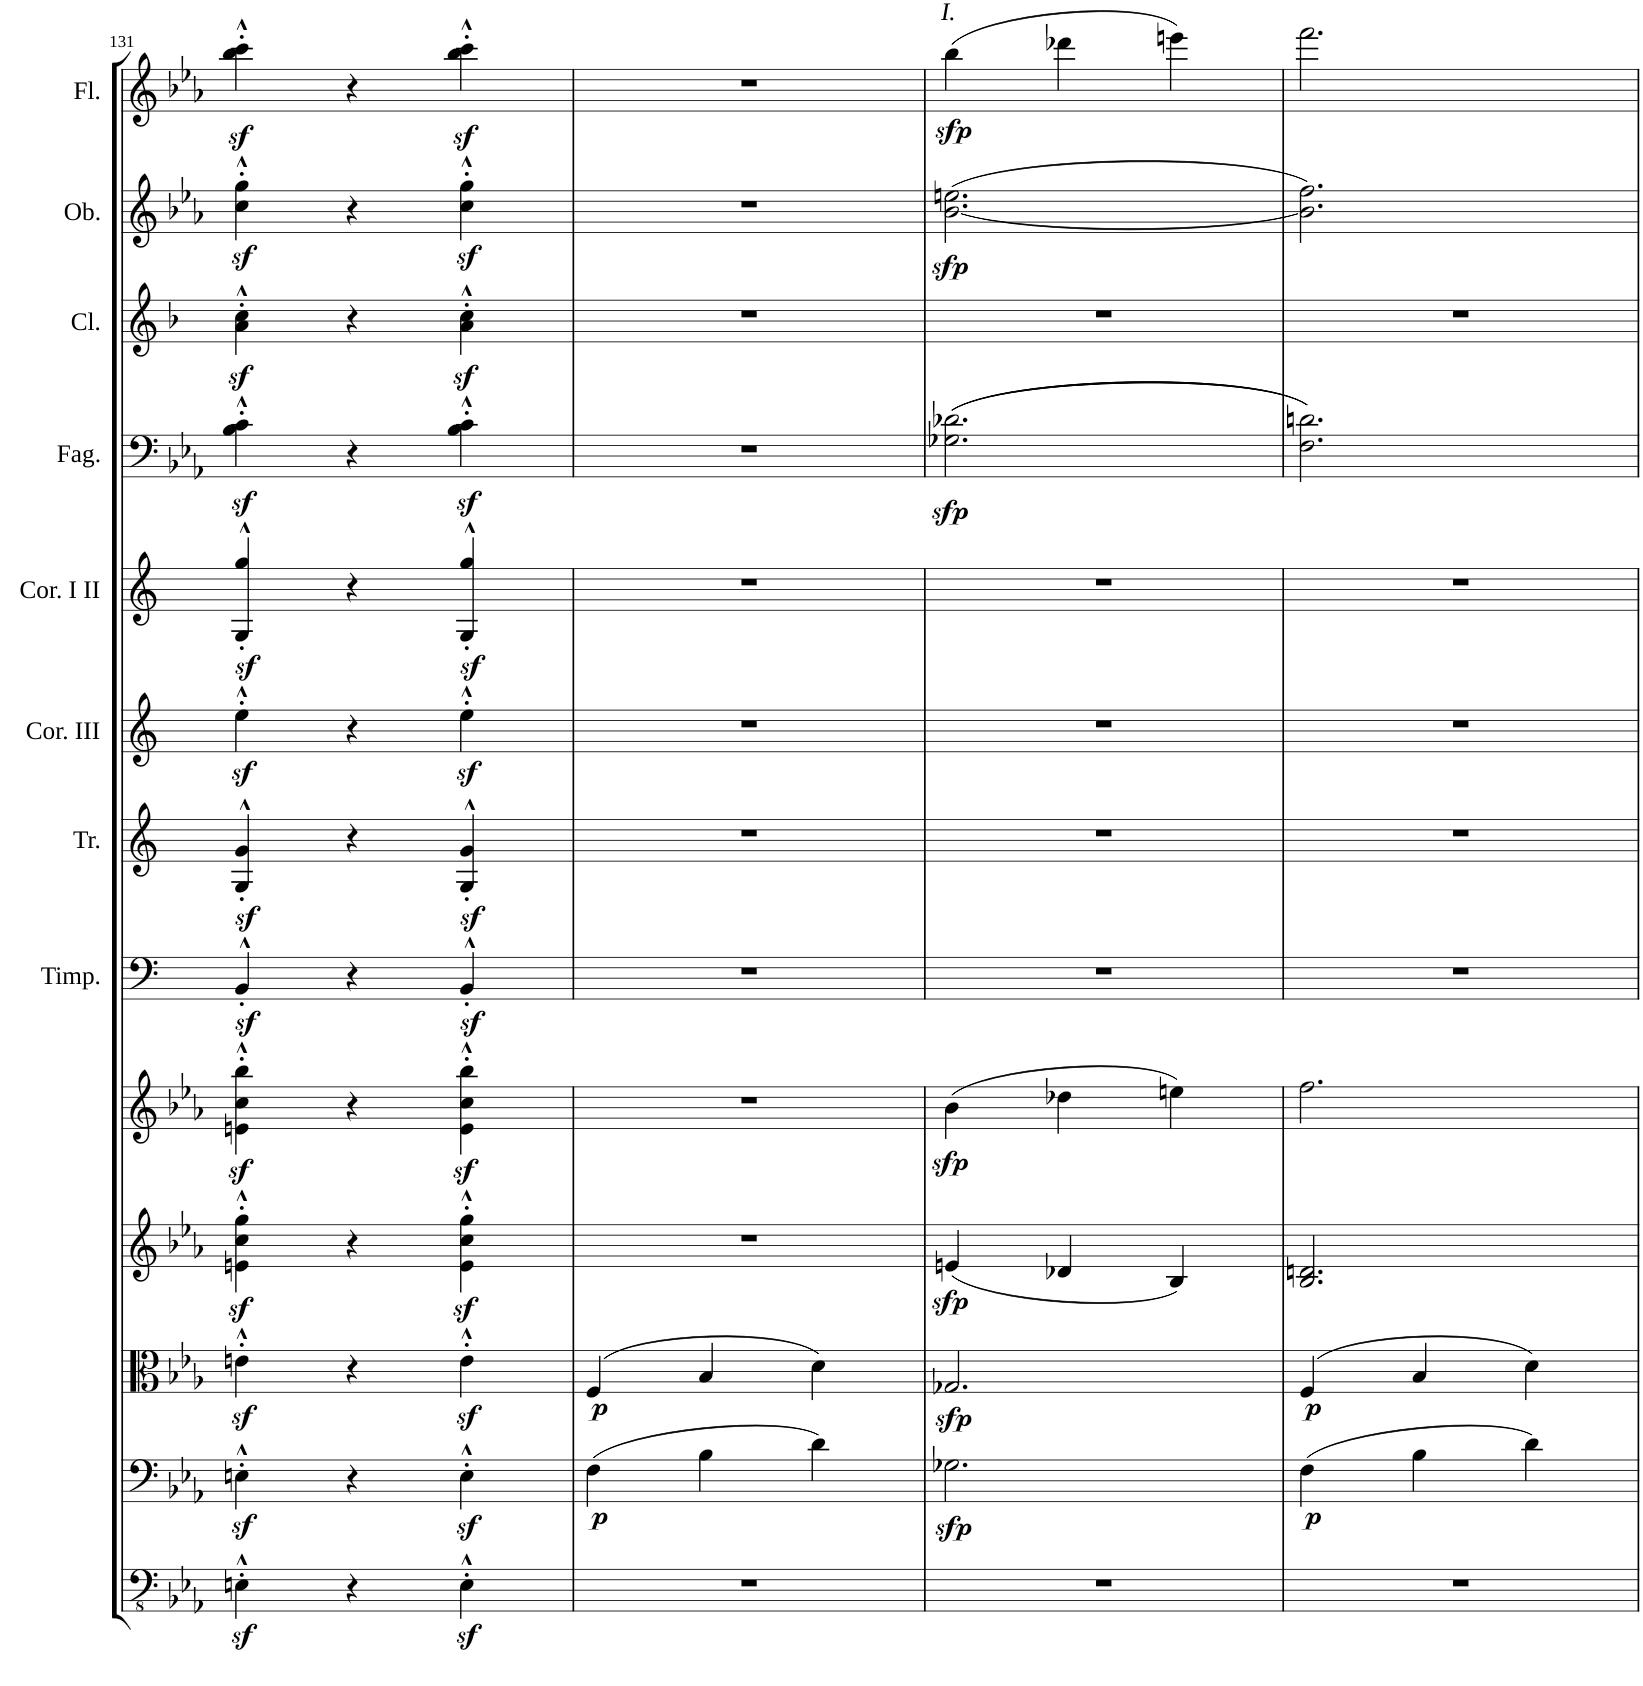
**kern	**kern	**dynam	**kern	**dynam	**kern	**dynam	**kern	**dynam	**kern	**kern	**kern	**kern	**kern	**dynam	**kern	**kern	**dynam	**kern	**dynam
*part13	*part12	*part12	*part11	*part11	*part10	*part10	*part9	*part9	*part8	*part7	*part6	*part5	*part4	*part4	*part3	*part2	*part2	*part1	*part1
*staff13	*staff12	*staff12	*staff11	*staff11	*staff10	*staff10	*staff9	*staff9	*staff8	*staff7	*staff6	*staff5	*staff4	*staff4	*staff3	*staff2	*staff2	*staff1	*staff1
*I"Basso	*I"Violoncello	*	*I"Viola	*	*I"Violino II	*	*I"Violino I	*	*I"Timpani in Es-B	*I"Trombe in Es	*I"Corno in Es III	*I"Corni in Es I II	*I"Fagotti	*	*I"Clarinetti in B	*I"Oboi	*	*I"Flauti	*
*	*	*	*	*	*	*	*	*	*I'Timp.	*I'Tr.	*I'Cor. III	*I'Cor. I II	*I'Fag.	*	*I'Cl.	*I'Ob.	*	*I'Fl.	*
!!LO:PB:g=z
*clefFv4	*clefF4	*	*clefC3	*	*clefG2	*	*clefG2	*	*clefF4	*clefG2	*clefG2	*clefG2	*clefF4	*	*clefG2	*clefG2	*	*clefG2	*
*	*	*	*	*	*	*	*	*	*	*Trd-2c-3	*Trd5c9	*Trd5c9	*	*	*Trd1c2	*	*	*	*
*k[b-e-a-]	*k[b-e-a-]	*	*k[b-e-a-]	*	*k[b-e-a-]	*	*k[b-e-a-]	*	*k[b-e-a-]	*k[]	*k[]	*k[]	*k[b-e-a-]	*	*k[b-]	*k[b-e-a-]	*	*k[b-e-a-]	*
*M3/4	*M3/4	*	*M3/4	*	*M3/4	*	*M3/4	*	*M3/4	*M3/4	*M3/4	*M3/4	*M3/4	*	*M3/4	*M3/4	*	*M3/4	*
=131	=131	=131	=131	=131	=131	=131	=131	=131	=131	=131	=131	=131	=131	=131	=131	=131	=131	=131	=131
4EEnz<'^^\	4Enz<'^^\	.	4enz<'^^\	.	4en\z<'^^ 4cc\z<'^^ 4gg\z<'^^	.	4en\z<'^^ 4cc\z<'^^ 4bb-\z<'^^	.	4BB-z<'^^/	4G/z<'^^ 4g/z<'^^	4eez<'^^\	4G/z<'^^ 4gg/z<'^^	4B-\z<'^^ 4c\z<'^^	.	4a\z<'^^ 4cc\z<'^^	4cc\z<'^^ 4gg\z<'^^	.	4bb-\z<'^^ 4ccc\z<'^^	.
4r	4r	.	4r	.	4r	.	4r	.	4r	4r	4r	4r	4r	.	4r	4r	.	4r	.
4EEz<'^^\	4Ez<'^^\	.	4ez<'^^\	.	4e\z<'^^ 4cc\z<'^^ 4gg\z<'^^	.	4e\z<'^^ 4cc\z<'^^ 4bb-\z<'^^	.	4BB-z<'^^/	4G/z<'^^ 4g/z<'^^	4eez<'^^\	4G/z<'^^ 4gg/z<'^^	4B-\z<'^^ 4c\z<'^^	.	4a\z<'^^ 4cc\z<'^^	4cc\z<'^^ 4gg\z<'^^	.	4bb-\z<'^^ 4ccc\z<'^^	.
=132	=132	=132	=132	=132	=132	=132	=132	=132	=132	=132	=132	=132	=132	=132	=132	=132	=132	=132	=132
!	!	!LO:DY:b	!	!LO:DY:b	!	!	!	!	!	!	!	!	!	!	!	!	!	!	!
2.r	(4F\	p	(4F/	p	2.r	.	2.r	.	2.r	2.r	2.r	2.r	2.r	.	2.r	2.r	.	2.r	.
.	4B-\	.	4B-/	.	.	.	.	.	.	.	.	.	.	.	.	.	.	.	.
.	4d\)	.	4d\)	.	.	.	.	.	.	.	.	.	.	.	.	.	.	.	.
=133	=133	=133	=133	=133	=133	=133	=133	=133	=133	=133	=133	=133	=133	=133	=133	=133	=133	=133	=133
!	!	!	!	!	!	!	!	!	!	!	!	!	!	!	!	!	!	!LO:TX:a:i:t=I.	!
!	!	!LO:DY:b	!	!LO:DY:b	!	!LO:DY:b	!	!LO:DY:b	!	!	!	!	!	!LO:DY:b	!	!	!LO:DY:b	!	!LO:DY:b
2.r	2.G-X^\	sfp	2.G-X^/	sfp	(4en^/	sfp	(4b-^\	sfp	2.r	2.r	2.r	2.r	((2.G-X\^ 2.d-X\^	sfp	2.r	([2.b-\^ 2.een\^	sfp	(4bb-^\	sfp
.	.	.	.	.	4d-X/	.	4dd-X\	.	.	.	.	.	.	.	.	.	.	4ddd-X\	.
.	.	.	.	.	4B-/)	.	4een\)	.	.	.	.	.	.	.	.	.	.	4eeen\)	.
=134	=134	=134	=134	=134	=134	=134	=134	=134	=134	=134	=134	=134	=134	=134	=134	=134	=134	=134	=134
!	!	!LO:DY:b	!	!LO:DY:b	!	!	!	!	!	!	!	!	!	!	!	!	!	!	!
2.r	(4F\	p	(4F/	p	2.B-/ 2.dn/	.	2.ff\	.	2.r	2.r	2.r	2.r	2.F\ 2.dn\))	.	2.r	2.b-\] 2.ff\)	.	2.fff\	.
.	4B-\	.	4B-/	.	.	.	.	.	.	.	.	.	.	.	.	.	.	.	.
.	4d\)	.	4d\)	.	.	.	.	.	.	.	.	.	.	.	.	.	.	.	.
=	=	=	=	=	=	=	=	=	=	=	=	=	=	=	=	=	=	=	=
*-	*-	*-	*-	*-	*-	*-	*-	*-	*-	*-	*-	*-	*-	*-	*-	*-	*-	*-	*-
